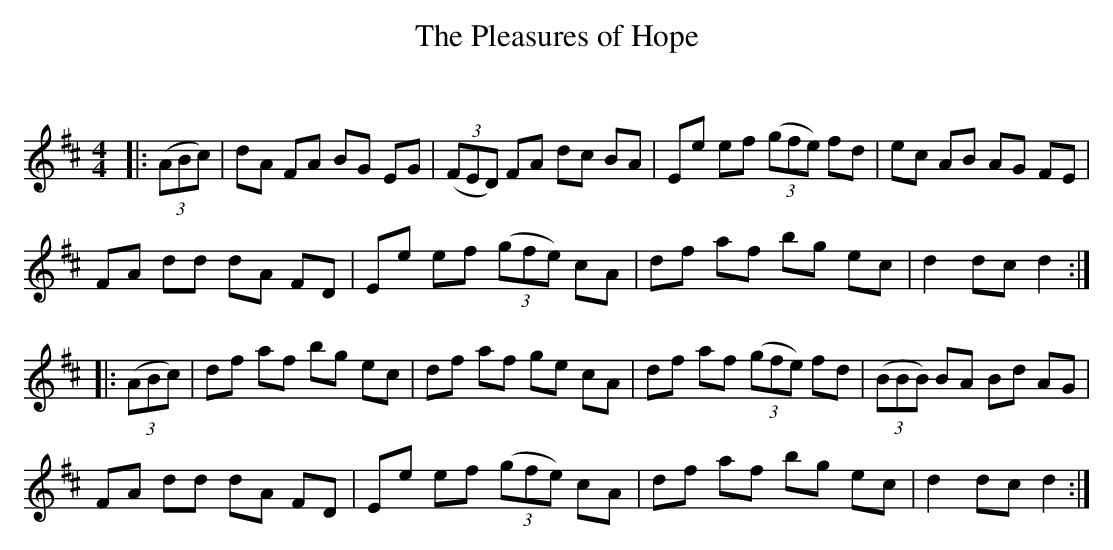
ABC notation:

X:1
T: The Pleasures of Hope
C:
Q: 232
K:D
M:4/4
L:1/8
|:((3ABc) |dA FA BG EG|((3FED) FA dc BA|Ee ef ((3gfe) fd|ec AB AG FE|
FA dd dA FD|Ee ef ((3gfe) cA|df af bg ec|d2 dc d2:|
|:((3ABc) |df af bg ec|df af ge cA|df af ((3gfe) fd|((3BBB) BA Bd AG|
FA dd dA FD|Ee ef ((3gfe) cA|df af bg ec|d2 dc d2:|
